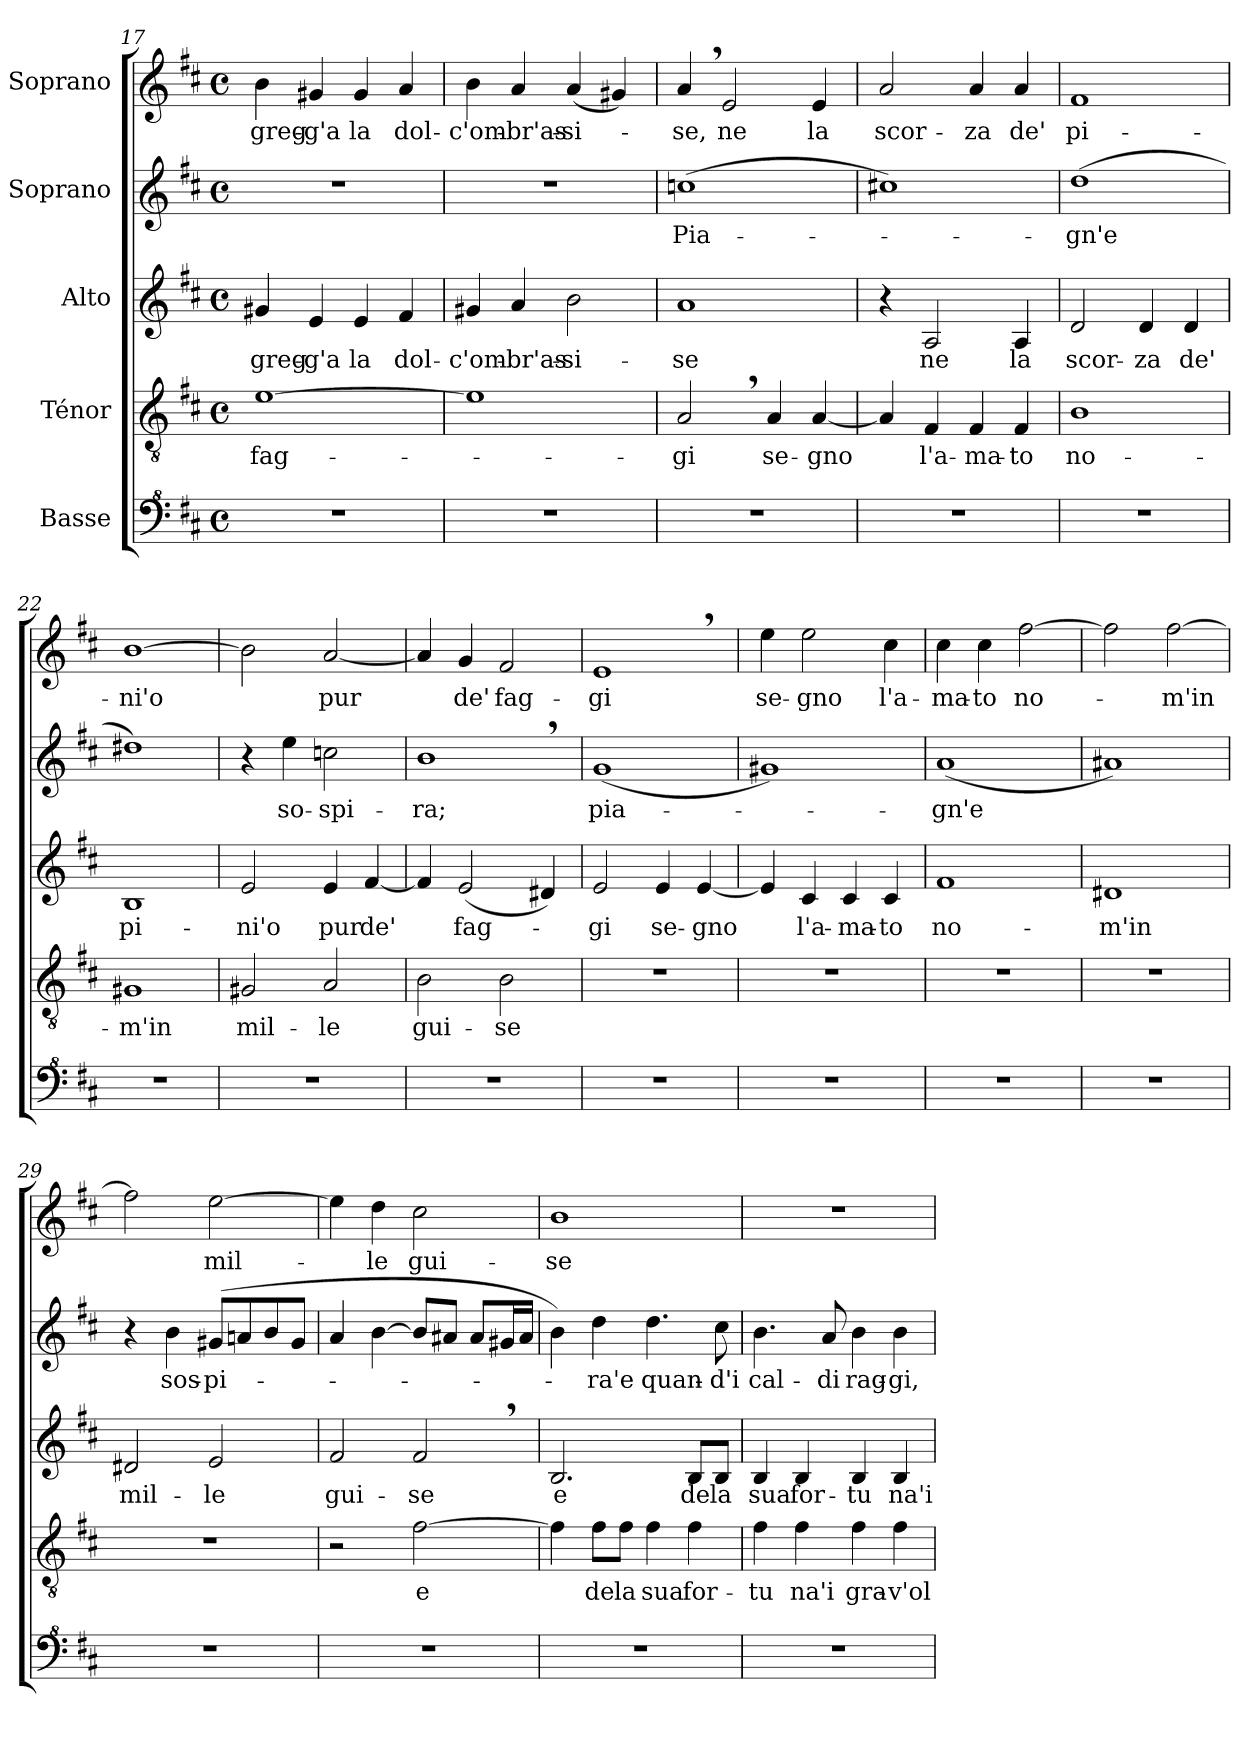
**kern	**kern	**text	**kern	**text	**kern	**text	**kern	**text
*part5	*part4	*part4	*part3	*part3	*part2	*part2	*part1	*part1
*staff5	*staff4	*staff4	*staff3	*staff3	*staff2	*staff2	*staff1	*staff1
*I"Basse	*I"Ténor	*	*I"Alto	*	*I"Soprano	*	*I"Soprano	*
*clefF^4	*clefGv2	*	*clefG2	*	*clefG2	*	*clefG2	*
*ITrd7c12	*	*	*	*	*	*	*	*
*k[f#c#]	*k[f#c#]	*	*k[f#c#]	*	*k[f#c#]	*	*k[f#c#]	*
*M4/4	*M4/4	*	*M4/4	*	*M4/4	*	*M4/4	*
*met(c)	*met(c)	*	*met(c)	*	*met(c)	*	*met(c)	*
=17	=17	=17	=17	=17	=17	=17	=17	=17
!	!	!LO:LY:b	!	!LO:LY:b	!	!	!	!LO:LY:b
1r	[1e	fag-	4g#X/	greg-	1r	.	4b\	greg-
!	!	!	!	!LO:LY:b	!	!	!	!LO:LY:b
.	.	.	4e/	-g'a	.	.	4g#X/	-g'a
!	!	!	!	!LO:LY:b	!	!	!	!LO:LY:b
.	.	.	4e/	la	.	.	4g#/	la
!	!	!	!	!LO:LY:b	!	!	!	!LO:LY:b
.	.	.	4f#/	dol-	.	.	4a/	dol-
=18	=18	=18	=18	=18	=18	=18	=18	=18
!	!	!	!	!LO:LY:b	!	!	!	!LO:LY:b
1r	1e]	.	4g#X/	-c'om-	1r	.	4b\	-c'om-
!	!	!	!	!LO:LY:b	!	!	!	!LO:LY:b
.	.	.	4a/	-br'as-	.	.	4a/	-br'as-
!	!	!	!	!LO:LY:b	!	!	!	!LO:LY:b
.	.	.	2b\	-si-	.	.	(>4a/	-si-
.	.	.	.	.	.	.	4g#X/)	.
=19	=19	=19	=19	=19	=19	=19	=19	=19
!	!	!LO:LY:b	!	!LO:LY:b	!	!LO:LY:b	!	!LO:LY:b
1r	2A,/	-gi	1a	-se	(>1ccn	Pia-	4a,/	-se,
!	!	!	!	!	!	!	!	!LO:LY:b
.	.	.	.	.	.	.	2e/	ne
!	!	!LO:LY:b	!	!	!	!	!	!
.	4A/	se-	.	.	.	.	.	.
!	!	!LO:LY:b	!	!	!	!	!	!LO:LY:b
.	[4A/	-gno	.	.	.	.	4e/	la
=20	=20	=20	=20	=20	=20	=20	=20	=20
!	!	!	!	!	!	!	!	!LO:LY:b
1r	4A/]	.	4r	.	1cc#X)	.	2a/	scor-
!	!	!LO:LY:b	!	!LO:LY:b	!	!	!	!
.	4F#/	l'a-	2A/	ne	.	.	.	.
!	!	!LO:LY:b	!	!	!	!	!	!LO:LY:b
.	4F#/	-ma-	.	.	.	.	4a/	-za
!	!	!LO:LY:b	!	!LO:LY:b	!	!	!	!LO:LY:b
.	4F#/	-to	4A/	la	.	.	4a/	de'
=21	=21	=21	=21	=21	=21	=21	=21	=21
!	!	!LO:LY:b	!	!LO:LY:b	!	!LO:LY:b	!	!LO:LY:b
1r	1B	no-	2d/	scor-	(>1dd	-gn'e	1f#	pi-
!	!	!	!	!LO:LY:b	!	!	!	!
.	.	.	4d/	-za	.	.	.	.
!	!	!	!	!LO:LY:b	!	!	!	!
.	.	.	4d/	de'	.	.	.	.
=22	=22	=22	=22	=22	=22	=22	=22	=22
!	!	!LO:LY:b	!	!LO:LY:b	!	!	!	!LO:LY:b
1r	1G#X	-m'in	1B	pi-	1dd#X)	.	[1b	-ni'o
!!LO:LB:g=z
=23	=23	=23	=23	=23	=23	=23	=23	=23
!	!	!LO:LY:b	!	!LO:LY:b	!	!	!	!
1r	2G#X/	mil-	2e/	-ni'o	4r	.	2b\]	.
!	!	!	!	!	!	!LO:LY:b	!	!
.	.	.	.	.	4ee\	so-	.	.
!	!	!LO:LY:b	!	!LO:LY:b	!	!LO:LY:b	!	!LO:LY:b
.	2A/	-le	4e/	pur	2ccn\	-spi-	[2a/	pur
!	!	!	!	!LO:LY:b	!	!	!	!
.	.	.	[4f#/	de'	.	.	.	.
=24	=24	=24	=24	=24	=24	=24	=24	=24
!	!	!LO:LY:b	!	!	!	!LO:LY:b	!	!
1r	2B\	gui-	4f#/]	.	1b,	-ra;	4a/]	.
!	!	!	!	!LO:LY:b	!	!	!	!LO:LY:b
.	.	.	(<2e/	fag-	.	.	4g/	de'
!	!	!LO:LY:b	!	!	!	!	!	!LO:LY:b
.	2B\	-se	.	.	.	.	2f#/	fag-
.	.	.	4d#X/)	.	.	.	.	.
=25	=25	=25	=25	=25	=25	=25	=25	=25
!	!	!	!	!LO:LY:b	!	!LO:LY:b	!	!LO:LY:b
1r	1r	.	2e/	-gi	(<1g	pia-	1e,	-gi
!	!	!	!	!LO:LY:b	!	!	!	!
.	.	.	4e/	se-	.	.	.	.
!	!	!	!	!LO:LY:b	!	!	!	!
.	.	.	[4e/	-gno	.	.	.	.
=26	=26	=26	=26	=26	=26	=26	=26	=26
!	!	!	!	!	!	!	!	!LO:LY:b
1r	1r	.	4e/]	.	1g#X)	.	4ee\	se-
!	!	!	!	!LO:LY:b	!	!	!	!LO:LY:b
.	.	.	4c#/	l'a-	.	.	2ee\	-gno
!	!	!	!	!LO:LY:b	!	!	!	!
.	.	.	4c#/	-ma-	.	.	.	.
!	!	!	!	!LO:LY:b	!	!	!	!LO:LY:b
.	.	.	4c#/	-to	.	.	4cc#\	l'a-
=27	=27	=27	=27	=27	=27	=27	=27	=27
!	!	!	!	!LO:LY:b	!	!LO:LY:b	!	!LO:LY:b
1r	1r	.	1f#	no-	(<1a	-gn'e	4cc#\	-ma-
!	!	!	!	!	!	!	!	!LO:LY:b
.	.	.	.	.	.	.	4cc#\	-to
!	!	!	!	!	!	!	!	!LO:LY:b
.	.	.	.	.	.	.	[2ff#\	no-
=28	=28	=28	=28	=28	=28	=28	=28	=28
!	!	!	!	!LO:LY:b	!	!	!	!
1r	1r	.	1d#X	-m'in	1a#X)	.	2ff#\]	.
!	!	!	!	!	!	!	!	!LO:LY:b
.	.	.	.	.	.	.	[2ff#\	-m'in
=29	=29	=29	=29	=29	=29	=29	=29	=29
!	!	!	!	!LO:LY:b	!	!	!	!
1r	1r	.	2d#X/	mil-	4r	.	2ff#\]	.
!	!	!	!	!	!	!LO:LY:b	!	!
.	.	.	.	.	4b\	sos-	.	.
!	!	!	!	!LO:LY:b	!	!LO:LY:b	!	!LO:LY:b
.	.	.	2e/	-le	(<8g#X/L	-pi-	[2ee\	mil-
.	.	.	.	.	8an/	.	.	.
.	.	.	.	.	8b/	.	.	.
.	.	.	.	.	8g#/J	.	.	.
!!LO:PB:g=z
=30	=30	=30	=30	=30	=30	=30	=30	=30
!	!	!	!	!LO:LY:b	!	!	!	!
1r	2r	.	2f#/	gui-	4a/	.	4ee\]	.
!	!	!	!	!	!	!	!	!LO:LY:b
.	.	.	.	.	[4b\	.	4dd\	-le
!	!	!LO:LY:b	!	!LO:LY:b	!	!	!	!LO:LY:b
.	[2f#\	e	2f#,/	-se	8b/L]	.	2cc#\	gui-
.	.	.	.	.	8a#X/J	.	.	.
.	.	.	.	.	8a#/L	.	.	.
.	.	.	.	.	16g#X/L	.	.	.
.	.	.	.	.	16a#/JJ	.	.	.
=31	=31	=31	=31	=31	=31	=31	=31	=31
!	!	!	!	!LO:LY:b	!	!	!	!LO:LY:b
1r	4f#\]	.	2.B/	e	4b\)	.	1b	-se
!	!	!LO:LY:b	!	!	!	!LO:LY:b	!	!
.	8f#\L	de	.	.	4dd\	-ra'e	.	.
!	!	!LO:LY:b	!	!	!	!	!	!
.	8f#\J	la	.	.	.	.	.	.
!	!	!LO:LY:b	!	!	!	!LO:LY:b	!	!
.	4f#\	sua	.	.	4.dd\	quan-	.	.
!	!	!LO:LY:b	!	!LO:LY:b	!	!	!	!
.	4f#\	for-	8B/L	de	.	.	.	.
!	!	!	!	!LO:LY:b	!	!LO:LY:b	!	!
.	.	.	8B/J	la	8cc#\	-d'i	.	.
=32	=32	=32	=32	=32	=32	=32	=32	=32
!	!	!LO:LY:b	!	!LO:LY:b	!	!LO:LY:b	!	!
1r	4f#\	-tu	4B/	sua	4.b\	cal-	1r	.
!	!	!LO:LY:b	!	!LO:LY:b	!	!	!	!
.	4f#\	na'i	4B/	for-	.	.	.	.
!	!	!	!	!	!	!LO:LY:b	!	!
.	.	.	.	.	8a/	-di	.	.
!	!	!LO:LY:b	!	!LO:LY:b	!	!LO:LY:b	!	!
.	4f#\	gra-	4B/	-tu	4b\	rag-	.	.
!	!	!LO:LY:b	!	!LO:LY:b	!	!LO:LY:b	!	!
.	4f#\	-v'ol-	4B/	na'i	4b\	-gi,	.	.
=	=	=	=	=	=	=	=	=
*-	*-	*-	*-	*-	*-	*-	*-	*-
